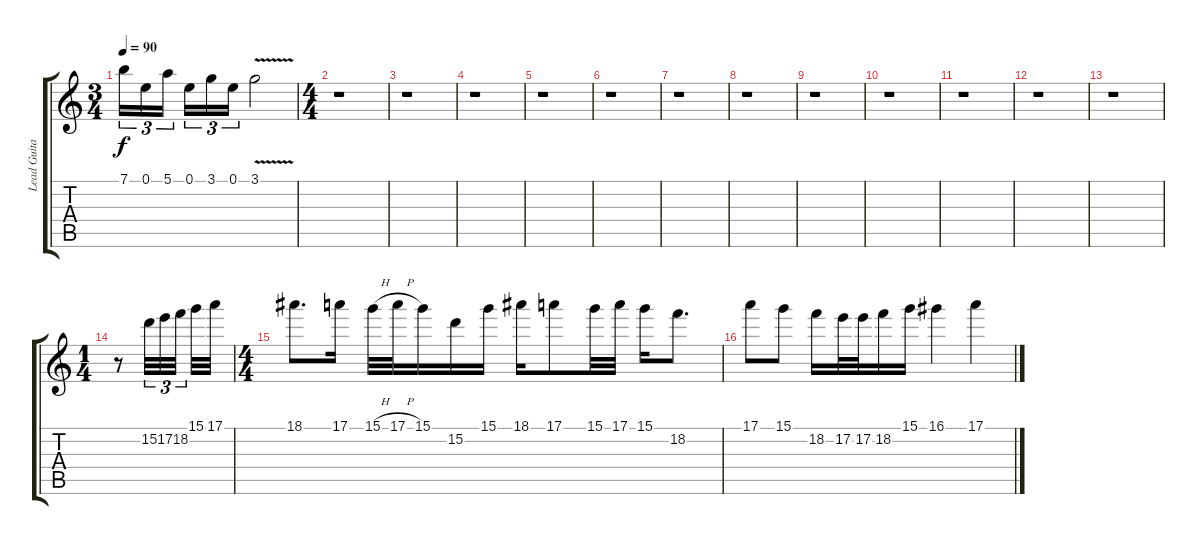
\track ("Lead Guitar (Luca Turilli)" "Lead Guita") {instrument distortionguitar}
\staff {score tabs}
\tuning (E4 B3 G3 D3 A2 E2) {hide}
\ts (3 4)
\tempo 90
\clef g2
\ks c
7.1.16{tu (3 2) dy f} 0.1.16{tu (3 2)} 5.1.16{tu (3 2) beam splitsecondary} 0.1.16{tu (3 2)} 3.1.16{tu (3 2)} 0.1.16{tu (3 2)} 3.1{v}.2 |
\ts (4 4)
r.1 |
r.1 |
r.1 |
r.1 |
r.1 |
r.1 |
r.1 |
r.1 |
r.1 |
r.1 |
r.1 |
r.1 |
\ts (1 4)
r.8 15.2.32{tu (3 2)} 17.2.32{tu (3 2)} 18.2.32{tu (3 2) beam splitsecondary} 15.1.32 17.1.32 |
\ts (4 4)
18.1.8{d} 17.1.16 15.1{h}.32 17.1{h}.32 15.1.16 15.2.16 15.1.16 18.1.16 17.1.8 15.1.32 17.1.32 15.1.16 18.2.8{d} |
17.1.8 15.1.8 18.2.16 17.2.32 17.2.32 18.2.16 15.1.16 16.1.4 17.1.4
